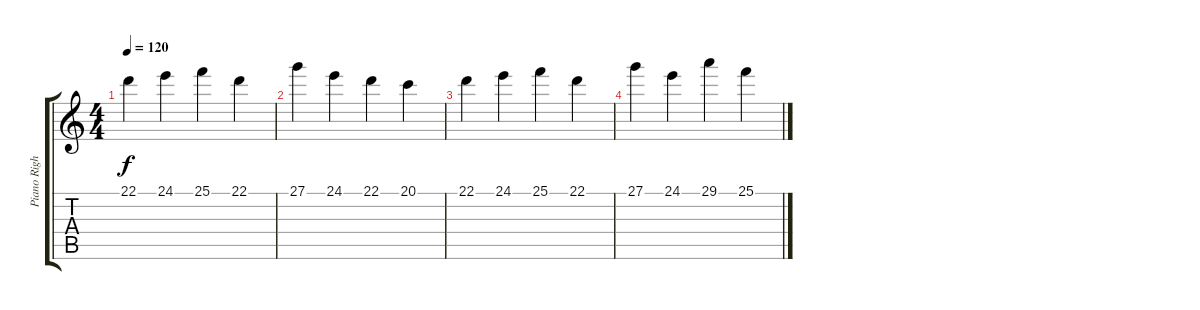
\track ("Piano Right Hand" "Piano Righ") {instrument acousticgrandpiano}
\staff {score tabs}
\tuning (E4 B3 G3 D3 A2 E2) {hide}
\ts (4 4)
\tempo 120
\clef g2
\ks c
22.1.4{dy f} 24.1.4 25.1.4 22.1.4 |
27.1.4 24.1.4 22.1.4 20.1.4 |
22.1.4 24.1.4 25.1.4 22.1.4 |
27.1.4 24.1.4 29.1.4 25.1.4
